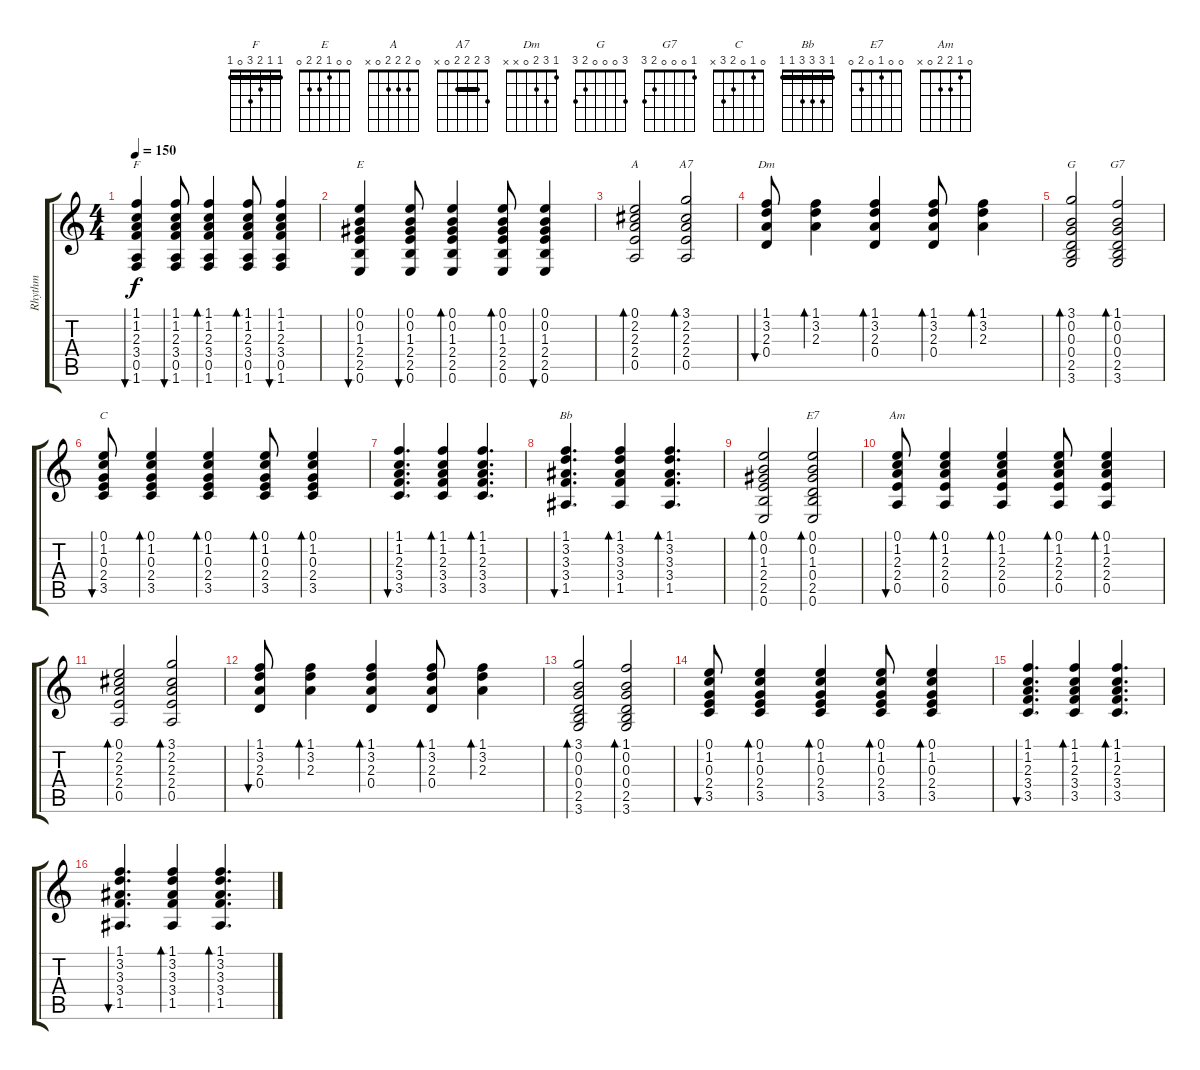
\track ("Rhythm" "Rhythm") {instrument acousticguitarnylon}
\staff {score tabs}
\tuning (E4 B3 G3 D3 A2 E2) {hide}
\chord ("F" 1 1 2 3 0 1) {barre 1}
\chord ("E" 0 0 1 2 2 0)
\chord ("A" 0 2 2 2 0 x)
\chord ("A7" 3 2 2 2 0 x) {barre 2}
\chord ("Dm" 1 3 2 0 x x)
\chord ("G" 3 0 0 0 2 3)
\chord ("G7" 1 0 0 0 2 3)
\chord ("C" 0 1 0 2 3 x)
\chord ("Bb" 1 3 3 3 1 1) {barre 1}
\chord ("E7" 0 0 1 0 2 0)
\chord ("Am" 0 1 2 2 0 x)
\ts (4 4)
\tempo 150
\clef g2
\ks aminor
(1.1 1.2 2.3 3.4 0.5 1.6).4{bu 60 ch "F" dy f} (1.1 1.2 2.3 3.4 0.5 1.6).8{bu 60} (1.1 1.2 2.3 3.4 0.5 1.6).4{bd 60} (1.1 1.2 2.3 3.4 0.5 1.6).8{bd 60} (1.1 1.2 2.3 3.4 0.5 1.6).4{bu 60} |
(0.1 0.2 1.3 2.4 2.5 0.6).4{bu 60 ch "E"} (0.1 0.2 1.3 2.4 2.5 0.6).8{bu 60} (0.1 0.2 1.3 2.4 2.5 0.6).4{bd 60} (0.1 0.2 1.3 2.4 2.5 0.6).8{bd 60} (0.1 0.2 1.3 2.4 2.5 0.6).4{bu 60} |
(0.1 2.2 2.3 2.4 0.5).2{bd 240 ch "A"} (3.1 2.2 2.3 2.4 0.5).2{bd 240 ch "A7"} |
(1.1 3.2 2.3 0.4).8{bu 60 ch "Dm"} (1.1 3.2 2.3).4{bd 60} (1.1 3.2 2.3 0.4).4{bd 60} (1.1 3.2 2.3 0.4).8{bd 60} (1.1 3.2 2.3).4{bd 60} |
(3.1 0.2 0.3 0.4 2.5 3.6).2{bd 240 ch "G"} (1.1 0.2 0.3 0.4 2.5 3.6).2{bd 240 ch "G7"} |
(0.1 1.2 0.3 2.4 3.5).8{bu 60 ch "C"} (0.1 1.2 0.3 2.4 3.5).4{bd 60} (0.1 1.2 0.3 2.4 3.5).4{bd 60} (0.1 1.2 0.3 2.4 3.5).8{bd 60} (0.1 1.2 0.3 2.4 3.5).4{bd 60} |
(1.1 1.2 2.3 3.4 3.5).4{d bu 60} (1.1 1.2 2.3 3.4 3.5).4{bd 60} (1.1 1.2 2.3 3.4 3.5).4{d bd 60} |
(1.1 3.2 3.3 3.4 1.5).4{d bu 60 ch "Bb"} (1.1 3.2 3.3 3.4 1.5).4{bd 60} (1.1 3.2 3.3 3.4 1.5).4{d bd 60} |
(0.1 0.2 1.3 2.4 2.5 0.6).2{bd 60} (0.1 0.2 1.3 0.4 2.5 0.6).2{bd 60 ch "E7"} |
(0.1 1.2 2.3 2.4 0.5).8{bu 60 ch "Am"} (0.1 1.2 2.3 2.4 0.5).4{bd 60} (0.1 1.2 2.3 2.4 0.5).4{bd 60} (0.1 1.2 2.3 2.4 0.5).8{bd 60} (0.1 1.2 2.3 2.4 0.5).4{bd 60} |
(0.1 2.2 2.3 2.4 0.5).2{bd 240} (3.1 2.2 2.3 2.4 0.5).2{bd 240} |
(1.1 3.2 2.3 0.4).8{bu 60} (1.1 3.2 2.3).4{bd 60} (1.1 3.2 2.3 0.4).4{bd 60} (1.1 3.2 2.3 0.4).8{bd 60} (1.1 3.2 2.3).4{bd 60} |
(3.1 0.2 0.3 0.4 2.5 3.6).2{bd 240} (1.1 0.2 0.3 0.4 2.5 3.6).2{bd 240} |
(0.1 1.2 0.3 2.4 3.5).8{bu 60} (0.1 1.2 0.3 2.4 3.5).4{bd 60} (0.1 1.2 0.3 2.4 3.5).4{bd 60} (0.1 1.2 0.3 2.4 3.5).8{bd 60} (0.1 1.2 0.3 2.4 3.5).4{bd 60} |
(1.1 1.2 2.3 3.4 3.5).4{d bu 60} (1.1 1.2 2.3 3.4 3.5).4{bd 60} (1.1 1.2 2.3 3.4 3.5).4{d bd 60} |
(1.1 3.2 3.3 3.4 1.5).4{d bu 60} (1.1 3.2 3.3 3.4 1.5).4{bd 60} (1.1 3.2 3.3 3.4 1.5).4{d bd 60}
